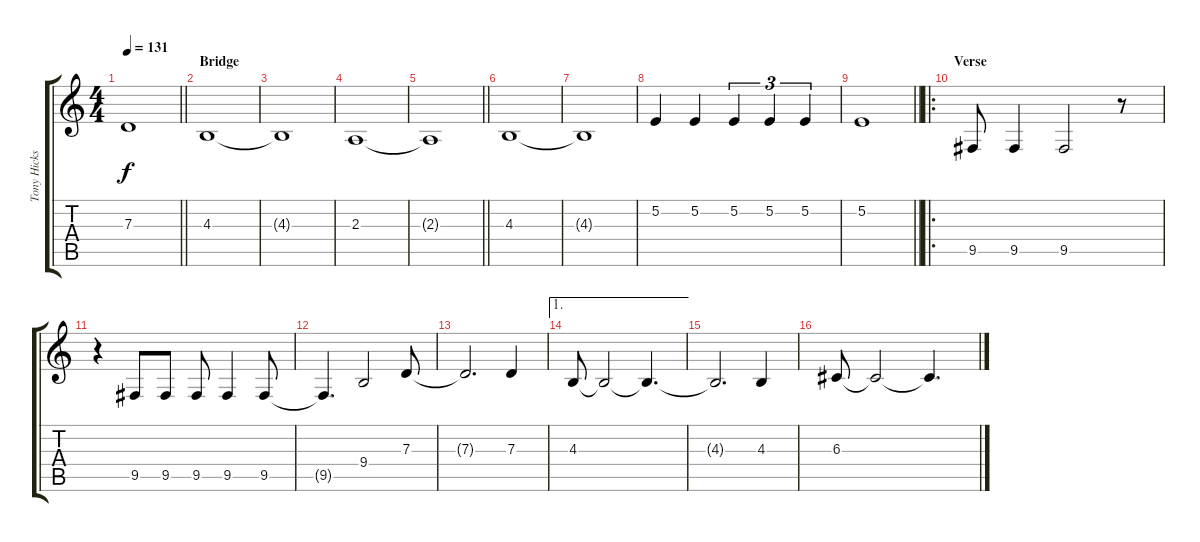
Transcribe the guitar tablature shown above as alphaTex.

\track ("Tony Hicks" "Tony Hicks") {instrument lead3calliope}
\staff {score tabs}
\tuning (E4 B3 G3 D3 A2 E2) {hide}
\ts (4 4)
\tempo 131
\clef g2
\barLineRight lightlight
\ks c
7.3.1{dy f} |
\section ("" "Bridge")
4.3.1 |
4.3{t}.1 |
2.3.1 |
\barLineRight lightlight
2.3{t}.1 |
4.3.1 |
4.3{t}.1 |
5.2.4 5.2.4 5.2.4{tu (3 2)} 5.2.4{tu (3 2)} 5.2.4{tu (3 2)} |
\barLineRight lightlight
5.2.1 |
\ro
\section ("" "Verse")
9.5.8 9.5.4 9.5.2 r.8 |
r.4 9.5.8 9.5.8 9.5.8 9.5.4 9.5.8 |
9.5{t}.4{d} 9.4.2 7.3.8 |
7.3{t}.2{d} 7.3.4 |
\ae 1
4.3.8 4.3{t}.2 4.3{t}.4{d} |
4.3{t}.2{d} 4.3.4 |
6.3.8 6.3{t}.2 6.3{t}.4{d}
